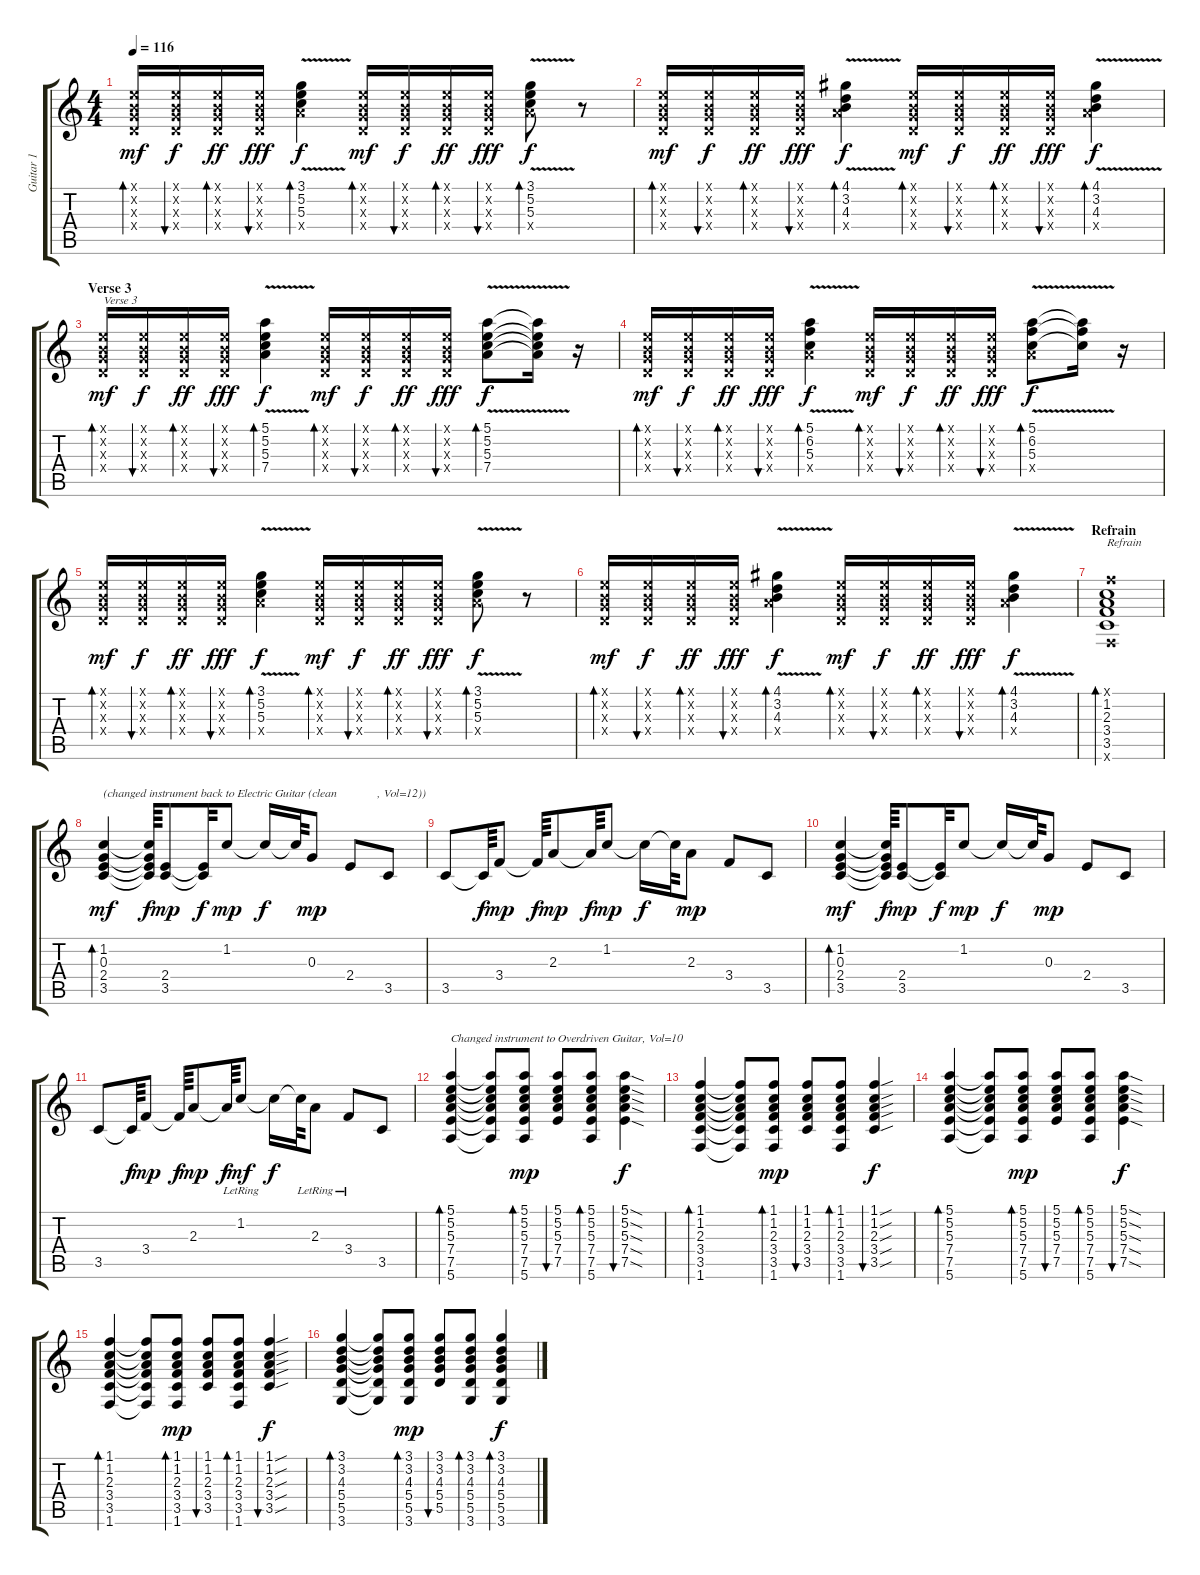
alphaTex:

\track ("Guitar 1" "Guitar 1") {instrument electricguitarclean}
\staff {score tabs}
\tuning (E4 B3 G3 D3 A2 E2) {hide}
\ts (4 4)
\tempo 116
\clef g2
\ks c
(0.1{x} 0.2{x} 0.3{x} 0.4{x}).16{bd 30 dy mf} (0.1{x} 0.2{x} 0.3{x} 0.4{x}).16{bu 30 dy f} (0.1{x} 0.2{x} 0.3{x} 0.4{x}).16{bd 30 dy ff} (0.1{x} 0.2{x} 0.3{x} 0.4{x}).16{bu 30 dy fff} (3.1{v} 5.2{v} 5.3{v} 7.4{x}).4{bd 30 dy f} (0.1{x} 0.2{x} 0.3{x} 0.4{x}).16{bd 30 dy mf} (0.1{x} 0.2{x} 0.3{x} 0.4{x}).16{bu 30 dy f} (0.1{x} 0.2{x} 0.3{x} 0.4{x}).16{bd 30 dy ff} (0.1{x} 0.2{x} 0.3{x} 0.4{x}).16{bu 30 dy fff} (3.1{v} 5.2{v} 5.3{v} 7.4{x}).8{bd 30 dy f} r.8 |
(0.1{x} 0.2{x} 0.3{x} 0.4{x}).16{bd 30 dy mf} (0.1{x} 0.2{x} 0.3{x} 0.4{x}).16{bu 30 dy f} (0.1{x} 0.2{x} 0.3{x} 0.4{x}).16{bd 30 dy ff} (0.1{x} 0.2{x} 0.3{x} 0.4{x}).16{bu 30 dy fff} (4.1{v} 3.2{v} 4.3{v} 7.4{x}).4{bd 30 dy f} (0.1{x} 0.2{x} 0.3{x} 0.4{x}).16{bd 30 dy mf} (0.1{x} 0.2{x} 0.3{x} 0.4{x}).16{bu 30 dy f} (0.1{x} 0.2{x} 0.3{x} 0.4{x}).16{bd 30 dy ff} (0.1{x} 0.2{x} 0.3{x} 0.4{x}).16{bu 30 dy fff} (4.1{v} 3.2{v} 4.3{v} 7.4{x}).4{bd 30 dy f} |
\section ("" "Verse 3")
(0.1{x} 0.2{x} 0.3{x} 0.4{x}).16{bd 30 txt "Verse 3" dy mf} (0.1{x} 0.2{x} 0.3{x} 0.4{x}).16{bu 30 dy f} (0.1{x} 0.2{x} 0.3{x} 0.4{x}).16{bd 30 dy ff} (0.1{x} 0.2{x} 0.3{x} 0.4{x}).16{bu 30 dy fff} (5.1{v} 5.2{v} 5.3{v} 7.4{v}).4{bd 30 dy f} (0.1{x} 0.2{x} 0.3{x} 0.4{x}).16{bd 30 dy mf} (0.1{x} 0.2{x} 0.3{x} 0.4{x}).16{bu 30 dy f} (0.1{x} 0.2{x} 0.3{x} 0.4{x}).16{bd 30 dy ff} (0.1{x} 0.2{x} 0.3{x} 0.4{x}).16{bu 30 dy fff} (5.1{v} 5.2{v} 5.3{v} 7.4{v}).8{bd 30 txt "     " dy f} (5.1{t} 5.2{t} 5.3{t} 7.4{t}).16 r.16 |
(0.1{x} 0.2{x} 0.3{x} 0.4{x}).16{bd 30 dy mf} (0.1{x} 0.2{x} 0.3{x} 0.4{x}).16{bu 30 dy f} (0.1{x} 0.2{x} 0.3{x} 0.4{x}).16{bd 30 dy ff} (0.1{x} 0.2{x} 0.3{x} 0.4{x}).16{bu 30 dy fff} (5.1{v} 6.2{v} 5.3{v} 7.4{x}).4{bd 30 dy f} (0.1{x} 0.2{x} 0.3{x} 0.4{x}).16{bd 30 dy mf} (0.1{x} 0.2{x} 0.3{x} 0.4{x}).16{bu 30 dy f} (0.1{x} 0.2{x} 0.3{x} 0.4{x}).16{bd 30 dy ff} (0.1{x} 0.2{x} 0.3{x} 0.4{x}).16{bu 30 dy fff} (5.1{v} 6.2{v} 5.3{v} 7.4{x}).8{bd 30 dy f} (5.1{t} 6.2{t} 5.3{t}).16 r.16 |
(0.1{x} 0.2{x} 0.3{x} 0.4{x}).16{bd 30 dy mf} (0.1{x} 0.2{x} 0.3{x} 0.4{x}).16{bu 30 dy f} (0.1{x} 0.2{x} 0.3{x} 0.4{x}).16{bd 30 dy ff} (0.1{x} 0.2{x} 0.3{x} 0.4{x}).16{bu 30 dy fff} (3.1{v} 5.2{v} 5.3{v} 7.4{x}).4{bd 30 dy f} (0.1{x} 0.2{x} 0.3{x} 0.4{x}).16{bd 30 dy mf} (0.1{x} 0.2{x} 0.3{x} 0.4{x}).16{bu 30 dy f} (0.1{x} 0.2{x} 0.3{x} 0.4{x}).16{bd 30 dy ff} (0.1{x} 0.2{x} 0.3{x} 0.4{x}).16{bu 30 dy fff} (3.1{v} 5.2{v} 5.3{v} 7.4{x}).8{bd 30 dy f} r.8 |
(0.1{x} 0.2{x} 0.3{x} 0.4{x}).16{bd 30 dy mf} (0.1{x} 0.2{x} 0.3{x} 0.4{x}).16{bu 30 dy f} (0.1{x} 0.2{x} 0.3{x} 0.4{x}).16{bd 30 dy ff} (0.1{x} 0.2{x} 0.3{x} 0.4{x}).16{bu 30 dy fff} (4.1{v} 3.2{v} 4.3{v} 7.4{x}).4{bd 30 dy f} (0.1{x} 0.2{x} 0.3{x} 0.4{x}).16{bd 30 dy mf} (0.1{x} 0.2{x} 0.3{x} 0.4{x}).16{bu 30 dy f} (0.1{x} 0.2{x} 0.3{x} 0.4{x}).16{bd 30 dy ff} (0.1{x} 0.2{x} 0.3{x} 0.4{x}).16{bu 30 dy fff} (4.1{v} 3.2{v} 4.3{v} 7.4{x}).4{bd 30 dy f} |
\section ("" "Refrain")
(1.1{x} 1.2 2.3 3.4 3.5 1.6{x}).1{bd 120 txt "Refrain" volume 12 instrument electricguitarclean} |
(1.2 0.3 2.4 3.5).4{bd 240 txt "(changed instrument back to Electric Guitar (clean" dy mf} (1.2{t} 0.3{t} 2.4{t} 3.5{t}).64{dy f} (2.4 3.5).8{dy mp} (2.4{t} 3.5{t}).32{dy f} 1.2.8{dy mp} 1.2{t}.16{dy f} 1.2{t}.64 0.3.8{dy mp} 2.4.8{txt "         , Vol=12))"} 3.5.8 |
3.5.8 3.5{t}.64{dy f} 3.4.8{dy mp} 3.4{t}.64{dy f} 2.3.8{dy mp} 2.3{t}.64{dy f} 1.2.8{dy mp} 1.2{t}.16{dy f} 1.2{t}.64 2.3.8{dy mp} 3.4.8 3.5.8 |
(1.2 0.3 2.4 3.5).4{bd 240 dy mf} (1.2{t} 0.3{t} 2.4{t} 3.5{t}).64{dy f} (2.4 3.5).8{dy mp} (2.4{t} 3.5{t}).32{dy f} 1.2.8{dy mp} 1.2{t}.16{dy f} 1.2{t}.64 0.3.8{dy mp} 2.4.8 3.5.8 |
3.5.8 3.5{t}.64{dy f} 3.4.8{dy mp} 3.4{t}.64{dy f} 2.3.8{dy mp} 2.3{t}.64{dy f} 1.2{lr}.8{dy mf} 1.2{t}.16{dy f} 1.2{t}.64 2.3{lr}.8 3.4{lr}.8 3.5.8 |
(5.1 5.2 5.3 7.4 7.5 5.6).4{bd 60 txt "Changed instrument to Overdriven Guitar, Vol=10" volume 10 instrument overdrivenguitar} (5.1{t} 5.2{t} 5.3{t} 7.4{t} 7.5{t} 5.6{t}).8 (5.1 5.2 5.3 7.4 7.5 5.6).8{bd 60 dy mp} (5.1 5.2 5.3 7.4 7.5).8{bu 60} (5.1 5.2 5.3 7.4 7.5 5.6).8{bd 60} (5.1{sod} 5.2{sod} 5.3{sod} 7.4{sod} 7.5{sod}).4{bu 60 dy f} |
(1.1 1.2 2.3 3.4 3.5 1.6).4{bd 60} (1.1{t} 1.2{t} 2.3{t} 3.4{t} 3.5{t} 1.6{t}).8 (1.1 1.2 2.3 3.4 3.5 1.6).8{bd 60 dy mp} (1.1 1.2 2.3 3.4 3.5).8{bu 60} (1.1 1.2 2.3 3.4 3.5 1.6).8{bd 60} (1.1{sou} 1.2{sou} 2.3{sou} 3.4{sou} 3.5{sou}).4{bu 60 dy f} |
(5.1 5.2 5.3 7.4 7.5 5.6).4{bd 60} (5.1{t} 5.2{t} 5.3{t} 7.4{t} 7.5{t} 5.6{t}).8 (5.1 5.2 5.3 7.4 7.5 5.6).8{bd 60 dy mp} (5.1 5.2 5.3 7.4 7.5).8{bu 60} (5.1 5.2 5.3 7.4 7.5 5.6).8{bd 60} (5.1{sod} 5.2{sod} 5.3{sod} 7.4{sod} 7.5{sod}).4{bu 60 dy f} |
(1.1 1.2 2.3 3.4 3.5 1.6).4{bd 60} (1.1{t} 1.2{t} 2.3{t} 3.4{t} 3.5{t} 1.6{t}).8 (1.1 1.2 2.3 3.4 3.5 1.6).8{bd 60 dy mp} (1.1 1.2 2.3 3.4 3.5).8{bu 60} (1.1 1.2 2.3 3.4 3.5 1.6).8{bd 60} (1.1{sou} 1.2{sou} 2.3{sou} 3.4{sou} 3.5{sou}).4{bu 60 dy f} |
(3.1 3.2 4.3 5.4 5.5 3.6).4{bd 60} (3.1{t} 3.2{t} 4.3{t} 5.4{t} 5.5{t} 3.6{t}).8 (3.1 3.2 4.3 5.4 5.5 3.6).8{bd 60 dy mp} (3.1 3.2 4.3 5.4 5.5).8{bu 60} (3.1 3.2 4.3 5.4 5.5 3.6).8{bd 60} (3.1 3.2 4.3 5.4 5.5 3.6).4{bd 30 dy f}
